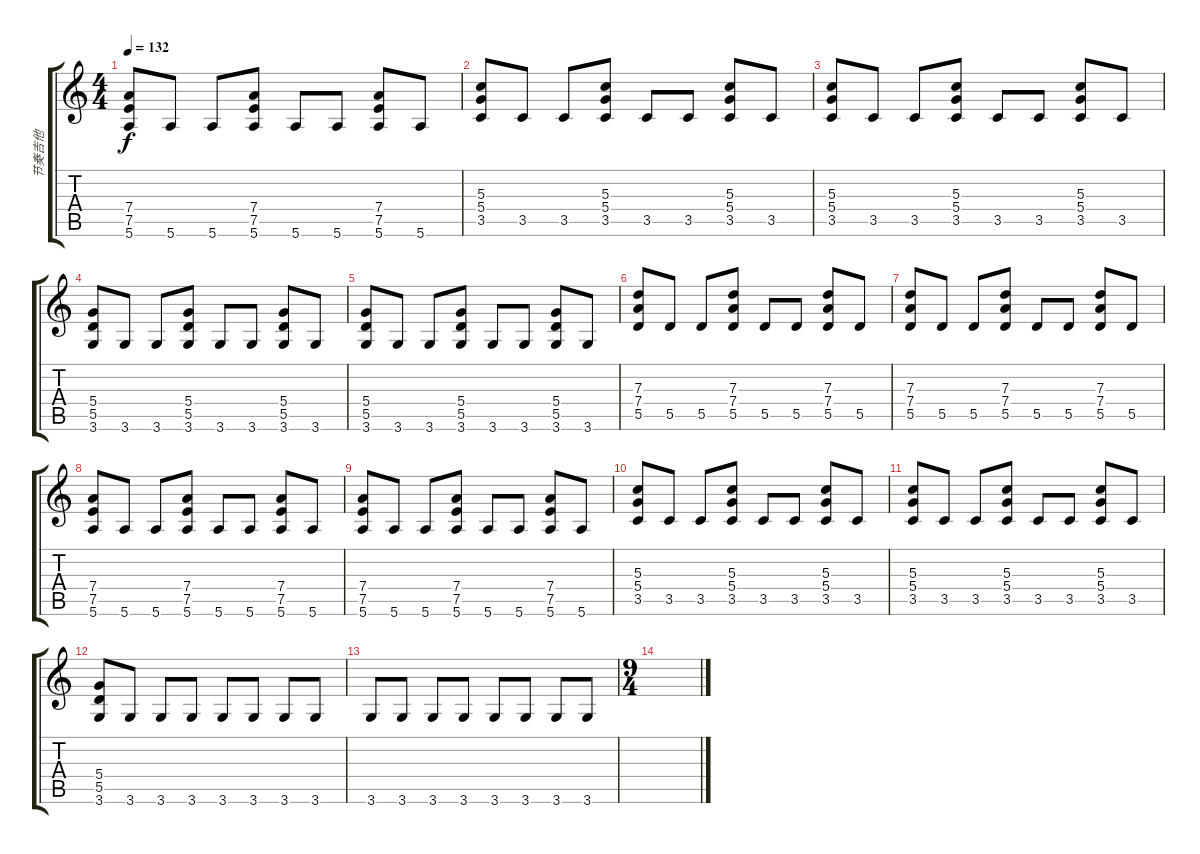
\track ("节奏吉他" "节奏吉他") {instrument distortionguitar}
\staff {score tabs}
\tuning (E4 B3 G3 D3 A2 E2) {hide}
\ts (4 4)
\tempo 132
\clef g2
\ks c
(7.4 7.5 5.6).8{dy f} 5.6.8 5.6.8 (7.4 7.5 5.6).8 5.6.8 5.6.8 (7.4 7.5 5.6).8 5.6.8 |
(5.3 5.4 3.5).8 3.5.8 3.5.8 (5.3 5.4 3.5).8 3.5.8 3.5.8 (5.3 5.4 3.5).8 3.5.8 |
(5.3 5.4 3.5).8 3.5.8 3.5.8 (5.3 5.4 3.5).8 3.5.8 3.5.8 (5.3 5.4 3.5).8 3.5.8 |
(5.4 5.5 3.6).8 3.6.8 3.6.8 (5.4 5.5 3.6).8 3.6.8 3.6.8 (5.4 5.5 3.6).8 3.6.8 |
(5.4 5.5 3.6).8 3.6.8 3.6.8 (5.4 5.5 3.6).8 3.6.8 3.6.8 (5.4 5.5 3.6).8 3.6.8 |
(7.3 7.4 5.5).8 5.5.8 5.5.8 (7.3 7.4 5.5).8 5.5.8 5.5.8 (7.3 7.4 5.5).8 5.5.8 |
(7.3 7.4 5.5).8 5.5.8 5.5.8 (7.3 7.4 5.5).8 5.5.8 5.5.8 (7.3 7.4 5.5).8 5.5.8 |
(7.4 7.5 5.6).8 5.6.8 5.6.8 (7.4 7.5 5.6).8 5.6.8 5.6.8 (7.4 7.5 5.6).8 5.6.8 |
(7.4 7.5 5.6).8 5.6.8 5.6.8 (7.4 7.5 5.6).8 5.6.8 5.6.8 (7.4 7.5 5.6).8 5.6.8 |
(5.3 5.4 3.5).8 3.5.8 3.5.8 (5.3 5.4 3.5).8 3.5.8 3.5.8 (5.3 5.4 3.5).8 3.5.8 |
(5.3 5.4 3.5).8 3.5.8 3.5.8 (5.3 5.4 3.5).8 3.5.8 3.5.8 (5.3 5.4 3.5).8 3.5.8 |
(5.4 5.5 3.6).8 3.6.8 3.6.8 3.6.8 3.6.8 3.6.8 3.6.8 3.6.8 |
3.6.8 3.6.8 3.6.8 3.6.8 3.6.8 3.6.8 3.6.8 3.6.8 |
\ts (9 4)
